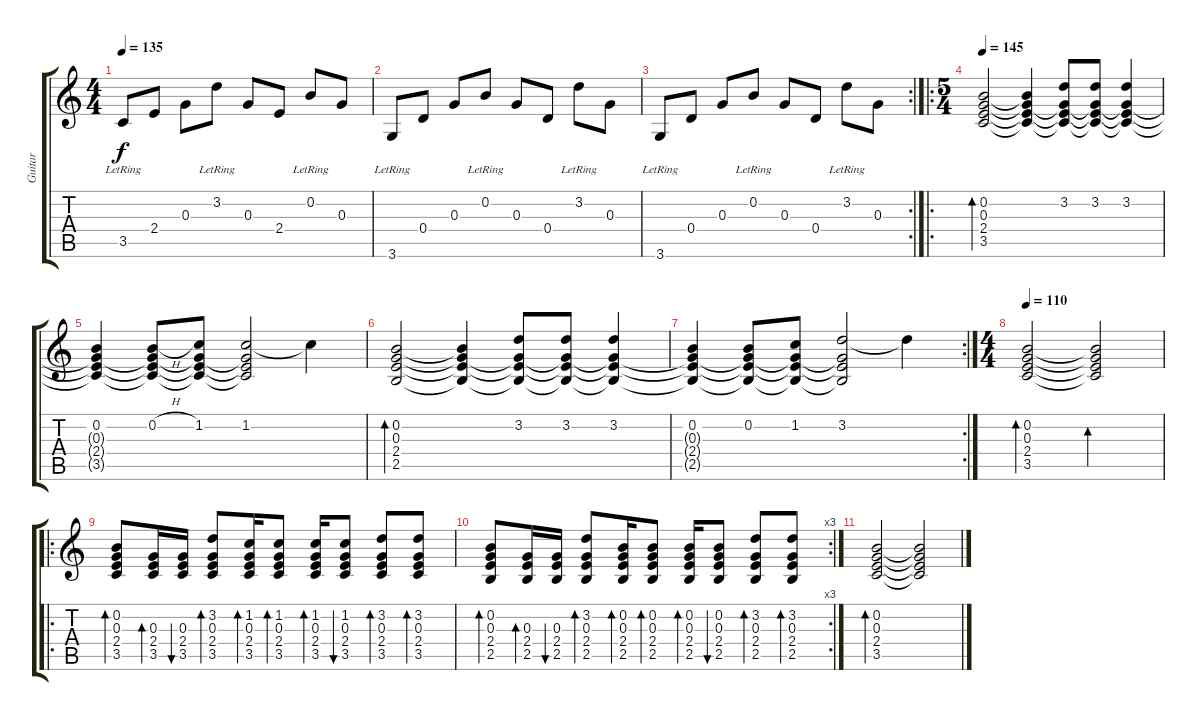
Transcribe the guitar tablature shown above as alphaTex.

\track ("Guitar" "Guitar") {instrument acousticguitarsteel}
\staff {score tabs}
\tuning (E4 B3 G3 D3 A2 E2) {hide}
\ts (4 4)
\tempo 135
\clef g2
\ks c
3.5{lr}.8{dy f} 2.4.8 0.3.8 3.2{lr}.8 0.3.8 2.4.8 0.2{lr}.8 0.3.8 |
3.6{lr}.8 0.4.8 0.3.8 0.2{lr}.8 0.3.8 0.4.8 3.2{lr}.8 0.3.8 |
\rc 2
3.6{lr}.8 0.4.8 0.3.8 0.2{lr}.8 0.3.8 0.4.8 3.2{lr}.8 0.3.8 |
\ro
\ts (5 4)
\tempo 145
(0.2 0.3 2.4 3.5).2{bd 480} (0.2{t} 0.3{t} 2.4{t} 3.5{t}).4 (3.2 0.3{t} 2.4{t} 3.5{t}).8 (3.2 0.3{t} 2.4{t} 3.5{t}).8 (3.2 0.3{t} 2.4{t} 3.5{t}).4 |
(0.2 0.3{t} 2.4{t} 3.5{t}).4 (0.2{h} 0.3{t} 2.4{t} 3.5{t}).8 (1.2 0.3{t} 2.4{t} 3.5{t}).8 (1.2 0.3{t} 2.4{t} 3.5{t}).2 1.2{t}.4 |
(0.2 0.3 2.4 2.5).2{bd 480} (0.2{t} 0.3{t} 2.4{t} 2.5{t}).4 (3.2 0.3{t} 2.4{t} 2.5{t}).8 (3.2 0.3{t} 2.4{t} 2.5{t}).8 (3.2 0.3{t} 2.4{t} 2.5{t}).4 |
\rc 2
(0.2 0.3{t} 2.4{t} 2.5{t}).4 (0.2 0.3{t} 2.4{t} 2.5{t}).8 (1.2 0.3{t} 2.4{t} 2.5{t}).8 (3.2 0.3{t} 2.4{t} 2.5{t}).2 3.2{t}.4 |
\ts (4 4)
\tempo 110
(0.2 0.3 2.4 3.5).2{bd 480} (0.2{t} 0.3{t} 2.4{t} 3.5{t}).2{bd 480} |
\ro
(0.2 0.3 2.4 3.5).8{bd 60} (0.3 2.4 3.5).16{bd 60} (0.3 2.4 3.5).16{bu 60} (3.2 0.3 2.4 3.5).8{bd 60} (1.2 0.3 2.4 3.5).16{bd 60} (1.2 0.3 2.4 3.5).8{bd 60} (1.2 0.3 2.4 3.5).16{bd 60} (1.2 0.3 2.4 3.5).8{bu 60} (3.2 0.3 2.4 3.5).8{bd 60} (3.2 0.3 2.4 3.5).8{bd 60} |
\rc 3
(0.2 0.3 2.4 2.5).8{bd 60} (0.3 2.4 2.5).16{bd 60} (0.3 2.4 2.5).16{bu 60} (3.2 0.3 2.4 2.5).8{bd 60} (0.2 0.3 2.4 2.5).16{bd 60} (0.2 0.3 2.4 2.5).8{bd 60} (0.2 0.3 2.4 2.5).16{bd 60} (0.2 0.3 2.4 2.5).8{bu 60} (3.2 0.3 2.4 2.5).8{bd 60} (3.2 0.3 2.4 2.5).8{bd 60} |
(0.2 0.3 2.4 3.5).2{bd 120} (0.2{t} 0.3{t} 2.4{t} 3.5{t}).2
